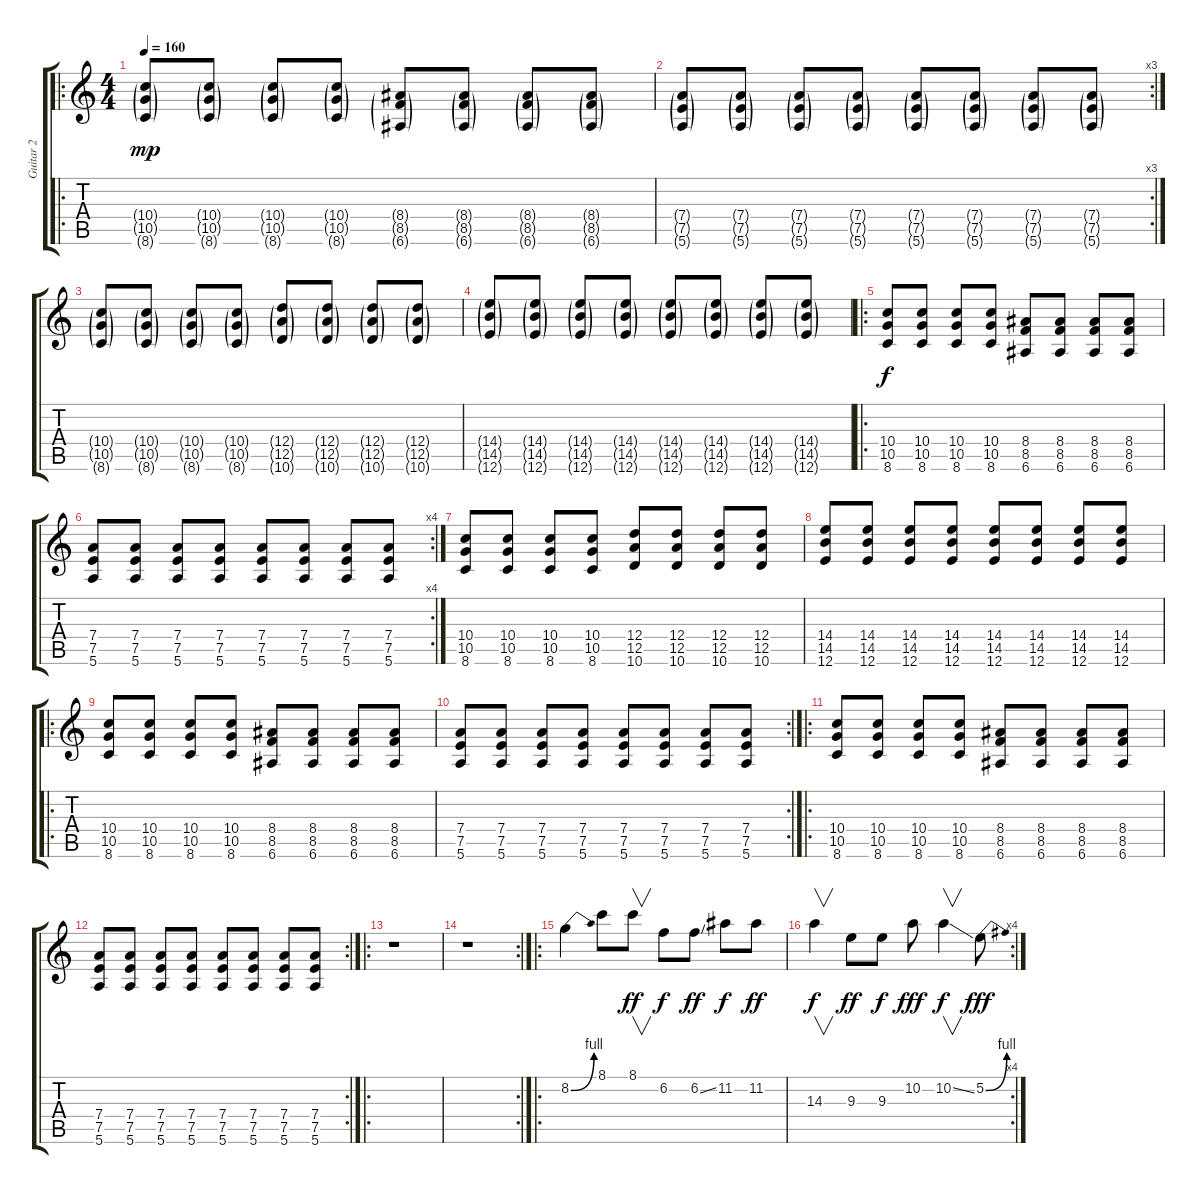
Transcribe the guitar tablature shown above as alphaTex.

\track ("Guitar 2" "Guitar 2") {instrument overdrivenguitar}
\staff {score tabs}
\tuning (E4 B3 G3 D3 A2 E2) {hide}
\ro
\ts (4 4)
\tempo 160
\clef g2
\ks c
(10.4{g} 10.5{g} 8.6{g}).8{dy mp} (10.4{g} 10.5{g} 8.6{g}).8 (10.4{g} 10.5{g} 8.6{g}).8 (10.4{g} 10.5{g} 8.6{g}).8 (8.4{g} 8.5{g} 6.6{g}).8 (8.4{g} 8.5{g} 6.6{g}).8 (8.4{g} 8.5{g} 6.6{g}).8 (8.4{g} 8.5{g} 6.6{g}).8 |
\rc 3
(7.4{g} 7.5{g} 5.6{g}).8 (7.4{g} 7.5{g} 5.6{g}).8 (7.4{g} 7.5{g} 5.6{g}).8 (7.4{g} 7.5{g} 5.6{g}).8 (7.4{g} 7.5{g} 5.6{g}).8 (7.4{g} 7.5{g} 5.6{g}).8 (7.4{g} 7.5{g} 5.6{g}).8 (7.4{g} 7.5{g} 5.6{g}).8 |
(10.4{g} 10.5{g} 8.6{g}).8 (10.4{g} 10.5{g} 8.6{g}).8 (10.4{g} 10.5{g} 8.6{g}).8 (10.4{g} 10.5{g} 8.6{g}).8 (12.4{g} 12.5{g} 10.6{g}).8 (12.4{g} 12.5{g} 10.6{g}).8 (12.4{g} 12.5{g} 10.6{g}).8 (12.4{g} 12.5{g} 10.6{g}).8 |
(14.4{g} 14.5{g} 12.6{g}).8 (14.4{g} 14.5{g} 12.6{g}).8 (14.4{g} 14.5{g} 12.6{g}).8 (14.4{g} 14.5{g} 12.6{g}).8 (14.4{g} 14.5{g} 12.6{g}).8 (14.4{g} 14.5{g} 12.6{g}).8 (14.4{g} 14.5{g} 12.6{g}).8 (14.4{g} 14.5{g} 12.6{g}).8 |
\ro
(10.4 10.5 8.6).8{dy f} (10.4 10.5 8.6).8 (10.4 10.5 8.6).8 (10.4 10.5 8.6).8 (8.4 8.5 6.6).8 (8.4 8.5 6.6).8 (8.4 8.5 6.6).8 (8.4 8.5 6.6).8 |
\rc 4
(7.4 7.5 5.6).8 (7.4 7.5 5.6).8 (7.4 7.5 5.6).8 (7.4 7.5 5.6).8 (7.4 7.5 5.6).8 (7.4 7.5 5.6).8 (7.4 7.5 5.6).8 (7.4 7.5 5.6).8 |
(10.4 10.5 8.6).8 (10.4 10.5 8.6).8 (10.4 10.5 8.6).8 (10.4 10.5 8.6).8 (12.4 12.5 10.6).8 (12.4 12.5 10.6).8 (12.4 12.5 10.6).8 (12.4 12.5 10.6).8 |
(14.4 14.5 12.6).8 (14.4 14.5 12.6).8 (14.4 14.5 12.6).8 (14.4 14.5 12.6).8 (14.4 14.5 12.6).8 (14.4 14.5 12.6).8 (14.4 14.5 12.6).8 (14.4 14.5 12.6).8 |
\ro
(10.4 10.5 8.6).8 (10.4 10.5 8.6).8 (10.4 10.5 8.6).8 (10.4 10.5 8.6).8 (8.4 8.5 6.6).8 (8.4 8.5 6.6).8 (8.4 8.5 6.6).8 (8.4 8.5 6.6).8 |
\rc 2
(7.4 7.5 5.6).8 (7.4 7.5 5.6).8 (7.4 7.5 5.6).8 (7.4 7.5 5.6).8 (7.4 7.5 5.6).8 (7.4 7.5 5.6).8 (7.4 7.5 5.6).8 (7.4 7.5 5.6).8 |
\ro
(10.4 10.5 8.6).8 (10.4 10.5 8.6).8 (10.4 10.5 8.6).8 (10.4 10.5 8.6).8 (8.4 8.5 6.6).8 (8.4 8.5 6.6).8 (8.4 8.5 6.6).8 (8.4 8.5 6.6).8 |
\rc 2
(7.4 7.5 5.6).8 (7.4 7.5 5.6).8 (7.4 7.5 5.6).8 (7.4 7.5 5.6).8 (7.4 7.5 5.6).8 (7.4 7.5 5.6).8 (7.4 7.5 5.6).8 (7.4 7.5 5.6).8 |
\ro
r.1 |
\rc 2
r.1 |
\ro
8.2{be (bend 0 0 60 4)}.4{volume 16} 8.1.8 8.1.8{v dy ff} 6.2.8{dy f} 6.2{ss}.8{dy ff} 11.2.8{dy f} 11.2.8{dy ff} |
\rc 4
14.3.4{v dy f} 9.3.8{dy ff} 9.3.8{dy f} 10.2.8{dy fff} 10.2{ss}.4{v dy f} 5.2{be (bend 0 0 60 4)}.8{dy fff}
